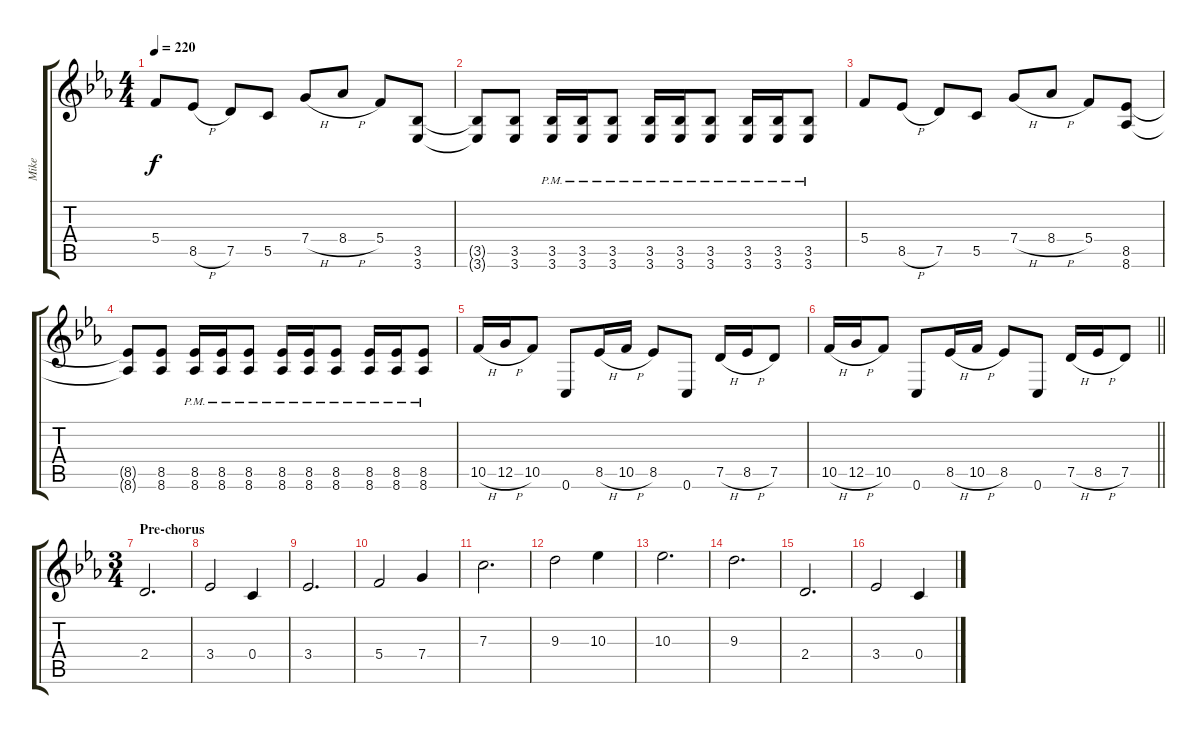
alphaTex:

\track ("Mike" "Mike") {instrument distortionguitar}
\staff {score tabs}
\tuning (D4 A3 F3 C3 G2 C2) {hide}
\ts (4 4)
\tempo 220
\clef g2
\ks cminor
5.4.8{dy f} 8.5{h}.8 7.5.8 5.5.8 7.4{h}.8 8.4{h}.8 5.4.8 (3.5 3.6).8 |
(3.5{t} 3.6{t}).8 (3.5 3.6).8 (3.5{pm} 3.6{pm}).16 (3.5{pm} 3.6{pm}).16 (3.5{pm} 3.6{pm}).8 (3.5 3.6{pm}).16 (3.5{pm} 3.6{pm}).16 (3.5{pm} 3.6{pm}).8 (3.5{pm} 3.6{pm}).16 (3.5{pm} 3.6{pm}).16 (3.5{pm} 3.6{pm}).8 |
5.4.8 8.5{h}.8 7.5.8 5.5.8 7.4{h}.8 8.4{h}.8 5.4.8 (8.5 8.6).8 |
(8.5{t} 8.6{t}).8 (8.5 8.6).8 (8.5{pm} 8.6{pm}).16 (8.5{pm} 8.6{pm}).16 (8.5{pm} 8.6{pm}).8 (8.5 8.6{pm}).16 (8.5{pm} 8.6{pm}).16 (8.5{pm} 8.6{pm}).8 (8.5{pm} 8.6{pm}).16 (8.5{pm} 8.6{pm}).16 (8.5{pm} 8.6{pm}).8 |
10.5{h}.16 12.5{h}.16 10.5.8 0.6.8 8.5{h}.16 10.5{h}.16 8.5.8 0.6.8 7.5{h}.16 8.5{h}.16 7.5.8 |
\barLineRight lightlight
10.5{h}.16 12.5{h}.16 10.5.8 0.6.8 8.5{h}.16 10.5{h}.16 8.5.8 0.6.8 7.5{h}.16 8.5{h}.16 7.5.8 |
\ts (3 4)
\section ("" "Pre-chorus")
2.4.2{d} |
3.4.2 0.4.4 |
3.4.2{d} |
5.4.2 7.4.4 |
7.3.2{d} |
9.3.2 10.3.4 |
10.3.2{d} |
9.3.2{d} |
2.4.2{d} |
3.4.2 0.4.4
